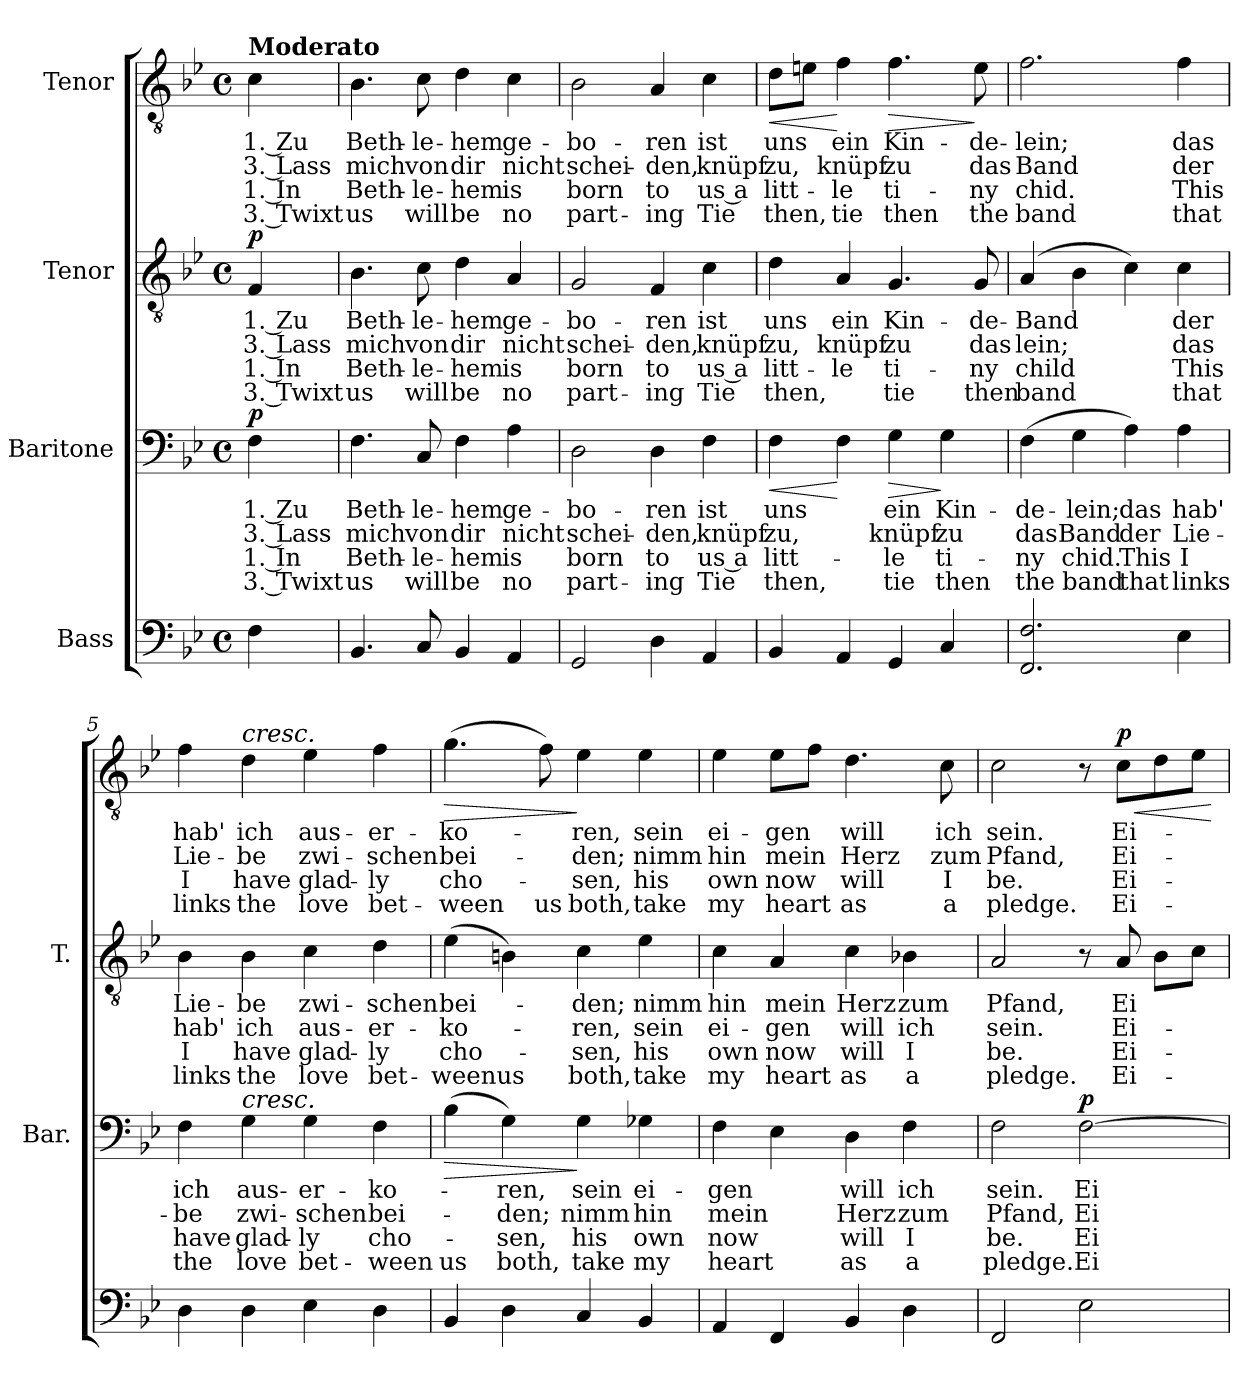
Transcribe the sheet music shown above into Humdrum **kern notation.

**kern	**kern	**text	**text	**text	**text	**dynam	**kern	**text	**text	**text	**text	**dynam	**kern	**text	**text	**text	**text	**dynam
*part4	*part3	*part3	*part3	*part3	*part3	*part3	*part2	*part2	*part2	*part2	*part2	*part2	*part1	*part1	*part1	*part1	*part1	*part1
*staff4	*staff3	*staff3	*staff3	*staff3	*staff3	*staff3	*staff2	*staff2	*staff2	*staff2	*staff2	*staff2	*staff1	*staff1	*staff1	*staff1	*staff1	*staff1
*I"Bass	*I"Baritone	*	*	*	*	*	*I"Tenor	*	*	*	*	*	*I"Tenor	*	*	*	*	*
*	*I'Bar.	*	*	*	*	*	*I'T.	*	*	*	*	*	*	*	*	*	*	*
*clefF4	*clefF4	*	*	*	*	*	*clefGv2	*	*	*	*	*	*clefGv2	*	*	*	*	*
*k[b-e-]	*k[b-e-]	*	*	*	*	*	*k[b-e-]	*	*	*	*	*	*k[b-e-]	*	*	*	*	*
*B-:	*B-:	*	*	*	*	*	*B-:	*	*	*	*	*	*B-:	*	*	*	*	*
*M4/4	*M4/4	*	*	*	*	*	*M4/4	*	*	*	*	*	*M4/4	*	*	*	*	*
*met(c)	*met(c)	*	*	*	*	*	*met(c)	*	*	*	*	*	*met(c)	*	*	*	*	*
*MM90	*MM90	*	*	*	*	*	*MM90	*	*	*	*	*	*MM90	*	*	*	*	*
=	=	=	=	=	=	=	=	=	=	=	=	=	=	=	=	=	=	=
!	!	!	!	!	!	!	!	!	!	!	!	!	!LO:TX:a:B:t=Moderato	!	!	!	!	!
!	!	!LO:LY:b	!LO:LY:b	!LO:LY:b	!LO:LY:b	!LO:DY:a	!	!LO:LY:b	!LO:LY:b	!LO:LY:b	!LO:LY:b	!LO:DY:a	!	!LO:LY:b	!LO:LY:b	!LO:LY:b	!LO:LY:b	!
4F\	4F\	1. Zu	3. Lass	1. In	3. Twixt	p	4F/	1. Zu	3. Lass	1. In	3. Twixt	p	4c\	1. Zu	3. Lass	1. In	3. Twixt	.
=1	=1	=1	=1	=1	=1	=1	=1	=1	=1	=1	=1	=1	=1	=1	=1	=1	=1	=1
!	!	!LO:LY:b	!LO:LY:b	!LO:LY:b	!LO:LY:b	!	!	!LO:LY:b	!LO:LY:b	!LO:LY:b	!LO:LY:b	!	!	!LO:LY:b	!LO:LY:b	!LO:LY:b	!LO:LY:b	!
4.BB-/	4.F\	Beth-	mich	Beth-	us	.	4.B-\	Beth-	mich	Beth-	us	.	4.B-\	Beth-	mich	Beth-	us	.
!	!	!LO:LY:b	!LO:LY:b	!LO:LY:b	!LO:LY:b	!	!	!LO:LY:b	!LO:LY:b	!LO:LY:b	!LO:LY:b	!	!	!LO:LY:b	!LO:LY:b	!LO:LY:b	!LO:LY:b	!
8C/	8C/	-le-	von	-le-	will	.	8c\	-le-	von	-le-	will	.	8c\	-le-	von	-le-	will	.
!	!	!LO:LY:b	!LO:LY:b	!LO:LY:b	!LO:LY:b	!	!	!LO:LY:b	!LO:LY:b	!LO:LY:b	!LO:LY:b	!	!	!LO:LY:b	!LO:LY:b	!LO:LY:b	!LO:LY:b	!
4BB-/	4F\	-hem	dir	-hem	be	.	4d\	-hem	dir	-hem	be	.	4d\	-hem	dir	-hem	be	.
!	!	!LO:LY:b	!LO:LY:b	!LO:LY:b	!LO:LY:b	!	!	!LO:LY:b	!LO:LY:b	!LO:LY:b	!LO:LY:b	!	!	!LO:LY:b	!LO:LY:b	!LO:LY:b	!LO:LY:b	!
4AA/	4A\	ge-	nicht	is	no	.	4A/	ge-	nicht	is	no	.	4c\	ge-	nicht	is	no	.
=2	=2	=2	=2	=2	=2	=2	=2	=2	=2	=2	=2	=2	=2	=2	=2	=2	=2	=2
!	!	!LO:LY:b	!LO:LY:b	!LO:LY:b	!LO:LY:b	!	!	!LO:LY:b	!LO:LY:b	!LO:LY:b	!LO:LY:b	!	!	!LO:LY:b	!LO:LY:b	!LO:LY:b	!LO:LY:b	!
2GG/	2D\	-bo-	schei-	born	part-	.	2G/	-bo-	schei-	born	part-	.	2B-\	-bo-	schei-	born	part-	.
!	!	!LO:LY:b	!LO:LY:b	!LO:LY:b	!LO:LY:b	!	!	!LO:LY:b	!LO:LY:b	!LO:LY:b	!LO:LY:b	!	!	!LO:LY:b	!LO:LY:b	!LO:LY:b	!LO:LY:b	!
4D\	4D\	-ren	-den,	to	-ing	.	4F/	-ren	-den,	to	-ing	.	4A/	-ren	-den,	to	-ing	.
!	!	!LO:LY:b	!LO:LY:b	!LO:LY:b	!LO:LY:b	!	!	!LO:LY:b	!LO:LY:b	!LO:LY:b	!LO:LY:b	!	!	!LO:LY:b	!LO:LY:b	!LO:LY:b	!LO:LY:b	!
4AA/	4F\	ist	knüpf	us a	Tie	.	4c\	ist	knüpf	us a	Tie	.	4c\	ist	knüpf	us a	Tie	.
=3	=3	=3	=3	=3	=3	=3	=3	=3	=3	=3	=3	=3	=3	=3	=3	=3	=3	=3
!	!	!LO:LY:b	!LO:LY:b	!LO:LY:b	!LO:LY:b	!LO:HP:b	!	!LO:LY:b	!LO:LY:b	!LO:LY:b	!LO:LY:b	!	!	!LO:LY:b	!LO:LY:b	!LO:LY:b	!LO:LY:b	!LO:HP:b
4BB-/	4F\	uns	zu,	litt-	then,	<	4d\	uns	zu,	litt-	then,	.	8d\L	uns	zu,	litt-	then,	<
.	.	.	.	.	.	.	.	.	.	.	.	.	8en\J	.	.	.	.	.
!	!	!	!	!	!	!	!	!LO:LY:b	!LO:LY:b	!LO:LY:b	!	!	!	!LO:LY:b	!LO:LY:b	!LO:LY:b	!LO:LY:b	!
4AA/	4F\	.	.	.	.	[	4A/	ein	knüpf	-le	.	.	4f\	ein	knüpf	-le	tie	[
!	!	!LO:LY:b	!LO:LY:b	!LO:LY:b	!LO:LY:b	!LO:HP:b	!	!LO:LY:b	!LO:LY:b	!LO:LY:b	!LO:LY:b	!	!	!LO:LY:b	!LO:LY:b	!LO:LY:b	!LO:LY:b	!LO:HP:b
4GG/	4G\	ein	knüpf	-le	tie	>	4.G/	Kin-	zu	ti-	tie	.	4.f\	Kin-	zu	ti-	then	>
!	!	!LO:LY:b	!LO:LY:b	!LO:LY:b	!LO:LY:b	!	!	!	!	!	!	!	!	!	!	!	!	!
4C/	4G\	Kin-	zu	ti-	then	]	.	.	.	.	.	.	.	.	.	.	.	.
!	!	!	!	!	!	!	!	!LO:LY:b	!LO:LY:b	!LO:LY:b	!LO:LY:b	!	!	!LO:LY:b	!LO:LY:b	!LO:LY:b	!LO:LY:b	!
.	.	.	.	.	.	.	8G/	-de-	das	-ny	then	.	8e\	-de-	das	-ny	the	]
=4	=4	=4	=4	=4	=4	=4	=4	=4	=4	=4	=4	=4	=4	=4	=4	=4	=4	=4
!	!	!LO:LY:b	!LO:LY:b	!LO:LY:b	!LO:LY:b	!	!	!LO:LY:b	!LO:LY:b	!LO:LY:b	!LO:LY:b	!	!	!LO:LY:b	!LO:LY:b	!LO:LY:b	!LO:LY:b	!
2.FF/ 2.F/	(4F\	-de-	das	-ny	the	.	(4A/	Band	-lein;	child	band	.	2.f\	-lein;	Band	chid.	band	.
!	!	!LO:LY:b	!LO:LY:b	!LO:LY:b	!LO:LY:b	!	!	!	!	!	!	!	!	!	!	!	!	!
.	4G\	-lein;	Band	chid.	band	.	4B-\	.	.	.	.	.	.	.	.	.	.	.
!	!	!LO:LY:b	!LO:LY:b	!LO:LY:b	!LO:LY:b	!	!	!	!	!	!	!	!	!	!	!	!	!
.	4A\)	das	der	This	that	.	4c\)	.	.	.	.	.	.	.	.	.	.	.
!	!	!LO:LY:b	!LO:LY:b	!LO:LY:b	!LO:LY:b	!	!	!LO:LY:b	!LO:LY:b	!LO:LY:b	!LO:LY:b	!	!	!LO:LY:b	!LO:LY:b	!LO:LY:b	!LO:LY:b	!
4E-\	4A\	hab'	Lie-	I	links	.	4c\	der	das	This	that	.	4f\	das	der	This	that	.
!!LO:PB:g=z
=5	=5	=5	=5	=5	=5	=5	=5	=5	=5	=5	=5	=5	=5	=5	=5	=5	=5	=5
!	!	!LO:LY:b	!LO:LY:b	!LO:LY:b	!LO:LY:b	!	!	!LO:LY:b	!LO:LY:b	!LO:LY:b	!LO:LY:b	!	!	!LO:LY:b	!LO:LY:b	!LO:LY:b	!LO:LY:b	!
4D\	4F\	ich	-be	have	the	.	4B-\	Lie-	hab'	I	links	.	4f\	hab'	Lie-	I	links	.
!	!	!	!	!	!	!	!	!	!	!	!	!	!LO:TX:a:i:t=cresc.	!	!	!	!	!
!	!LO:TX:a:i:t=cresc.	!	!	!	!	!	!	!	!	!	!	!	!	!	!	!	!	!
!	!	!LO:LY:b	!LO:LY:b	!LO:LY:b	!LO:LY:b	!	!	!LO:LY:b	!LO:LY:b	!LO:LY:b	!LO:LY:b	!	!	!LO:LY:b	!LO:LY:b	!LO:LY:b	!LO:LY:b	!
4D\	4G\	aus-	zwi-	glad-	love	.	4B-\	-be	ich	have	the	.	4d\	ich	-be	have	the	.
!	!	!LO:LY:b	!LO:LY:b	!LO:LY:b	!LO:LY:b	!	!	!LO:LY:b	!LO:LY:b	!LO:LY:b	!LO:LY:b	!	!	!LO:LY:b	!LO:LY:b	!LO:LY:b	!LO:LY:b	!
4E-\	4G\	-er-	-schen	-ly	bet-	.	4c\	zwi-	aus-	glad-	love	.	4e-\	aus-	zwi-	glad-	love	.
!	!	!LO:LY:b	!LO:LY:b	!LO:LY:b	!LO:LY:b	!	!	!LO:LY:b	!LO:LY:b	!LO:LY:b	!LO:LY:b	!	!	!LO:LY:b	!LO:LY:b	!LO:LY:b	!LO:LY:b	!
4D\	4F\	-ko-	bei-	cho-	-ween	.	4d\	-schen	-er-	-ly	bet-	.	4f\	-er-	-schen	-ly	bet-	.
=6	=6	=6	=6	=6	=6	=6	=6	=6	=6	=6	=6	=6	=6	=6	=6	=6	=6	=6
!	!	!	!	!	!LO:LY:b	!LO:HP:b	!	!LO:LY:b	!LO:LY:b	!LO:LY:b	!LO:LY:b	!	!	!LO:LY:b	!LO:LY:b	!LO:LY:b	!LO:LY:b	!LO:HP:b
4BB-/	(4B-\	.	.	.	us	>	(4e-\	bei-	-ko-	cho-	-ween	.	(4.g\	-ko-	bei-	cho-	-ween	>
!	!	!LO:LY:b	!LO:LY:b	!LO:LY:b	!LO:LY:b	!	!	!	!	!	!LO:LY:b	!	!	!	!	!	!	!
4D\	4G\)	-ren,	-den;	-sen,	both,	.	4Bn\)	.	.	.	us	.	.	.	.	.	.	.
!	!	!	!	!	!	!	!	!	!	!	!	!	!	!	!	!	!LO:LY:b	!
.	.	.	.	.	.	.	.	.	.	.	.	.	8f\)	.	.	.	us	.
!	!	!LO:LY:b	!LO:LY:b	!LO:LY:b	!LO:LY:b	!	!	!LO:LY:b	!LO:LY:b	!LO:LY:b	!LO:LY:b	!	!	!LO:LY:b	!LO:LY:b	!LO:LY:b	!LO:LY:b	!
4C/	4G\	sein	nimm	his	take	]	4c\	-den;	-ren,	-sen,	both,	.	4e-\	-ren,	-den;	-sen,	both,	]
!	!	!LO:LY:b	!LO:LY:b	!LO:LY:b	!LO:LY:b	!	!	!LO:LY:b	!LO:LY:b	!LO:LY:b	!LO:LY:b	!	!	!LO:LY:b	!LO:LY:b	!LO:LY:b	!LO:LY:b	!
4BB-/	4G-X\	ei-	hin	own	my	.	4e-\	nimm	sein	his	take	.	4e-\	sein	nimm	his	take	.
=7	=7	=7	=7	=7	=7	=7	=7	=7	=7	=7	=7	=7	=7	=7	=7	=7	=7	=7
!	!	!LO:LY:b	!LO:LY:b	!LO:LY:b	!LO:LY:b	!	!	!LO:LY:b	!LO:LY:b	!LO:LY:b	!LO:LY:b	!	!	!LO:LY:b	!LO:LY:b	!LO:LY:b	!LO:LY:b	!
4AA/	4F\	-gen	mein	now	heart	.	4c\	hin	ei-	own	my	.	4e-\	ei-	hin	own	my	.
!	!	!	!	!	!	!	!	!LO:LY:b	!LO:LY:b	!LO:LY:b	!LO:LY:b	!	!	!LO:LY:b	!LO:LY:b	!LO:LY:b	!LO:LY:b	!
4FF/	4E-\	.	.	.	.	.	4A/	mein	-gen	now	heart	.	8e-\L	-gen	mein	now	heart	.
.	.	.	.	.	.	.	.	.	.	.	.	.	8f\J	.	.	.	.	.
!	!	!LO:LY:b	!LO:LY:b	!LO:LY:b	!LO:LY:b	!	!	!LO:LY:b	!LO:LY:b	!LO:LY:b	!LO:LY:b	!	!	!LO:LY:b	!LO:LY:b	!LO:LY:b	!LO:LY:b	!
4BB-/	4D\	will	Herz	will	as	.	4c\	Herz	will	will	as	.	4.d\	will	Herz	will	as	.
!	!	!LO:LY:b	!LO:LY:b	!LO:LY:b	!LO:LY:b	!	!	!LO:LY:b	!LO:LY:b	!LO:LY:b	!LO:LY:b	!	!	!	!	!	!	!
4D\	4F\	ich	zum	I	a	.	4B-X\	zum	ich	I	a	.	.	.	.	.	.	.
!	!	!	!	!	!	!	!	!	!	!	!	!	!	!LO:LY:b	!LO:LY:b	!LO:LY:b	!LO:LY:b	!
.	.	.	.	.	.	.	.	.	.	.	.	.	8c\	ich	zum	I	a	.
=8	=8	=8	=8	=8	=8	=8	=8	=8	=8	=8	=8	=8	=8	=8	=8	=8	=8	=8
!	!	!LO:LY:b	!LO:LY:b	!LO:LY:b	!LO:LY:b	!	!	!LO:LY:b	!LO:LY:b	!LO:LY:b	!LO:LY:b	!	!	!LO:LY:b	!LO:LY:b	!LO:LY:b	!LO:LY:b	!
*	*	*	*	*	*	*	*^	*	*	*	*	*	*	*	*	*	*	*
2FF/	2F\	sein.	Pfand,	be.	pledge.	.	2A/	2ryy	Pfand,	sein.	be.	pledge.	.	2c\	sein.	Pfand,	be.	pledge.	.
!	!	!LO:LY:b	!LO:LY:b	!LO:LY:b	!LO:LY:b	!LO:DY:b	!	!	!	!	!	!	!	!	!	!	!	!	!
2E-\	[2F\	Ei-	Ei-	Ei-	Ei-	p	8r	8ryy	.	.	.	.	.	8r	.	.	.	.	.
!	!	!	!	!	!	!	!	!	!LO:LY:b	!LO:LY:b	!LO:LY:b	!LO:LY:b	!	!	!LO:LY:b	!LO:LY:b	!LO:LY:b	!LO:LY:b	!LO:HP:b
!	!	!	!	!	!	!	!	!	!	!	!	!	!	!	!	!	!	!	!LO:DY:n=1:a
.	.	.	.	.	.	.	8A/	4.ryy	-Ei	Ei-	Ei-	Ei-	.	8c\L	Ei-	Ei-	Ei-	Ei-	< p
.	.	.	.	.	.	.	8B-\L	.	.	.	.	.	.	8d\	.	.	.	.	.
.	.	.	.	.	.	.	8c\J	.	.	.	.	.	.	8e-\J	.	.	.	.	.
*	*	*	*	*	*	*	*v	*v	*	*	*	*	*	*	*	*	*	*	*
.	.	.	.	.	.	.	.	.	.	.	.	.	.	.	.	.	.	[
=	=	=	=	=	=	=	=	=	=	=	=	=	=	=	=	=	=	=
*-	*-	*-	*-	*-	*-	*-	*-	*-	*-	*-	*-	*-	*-	*-	*-	*-	*-	*-
